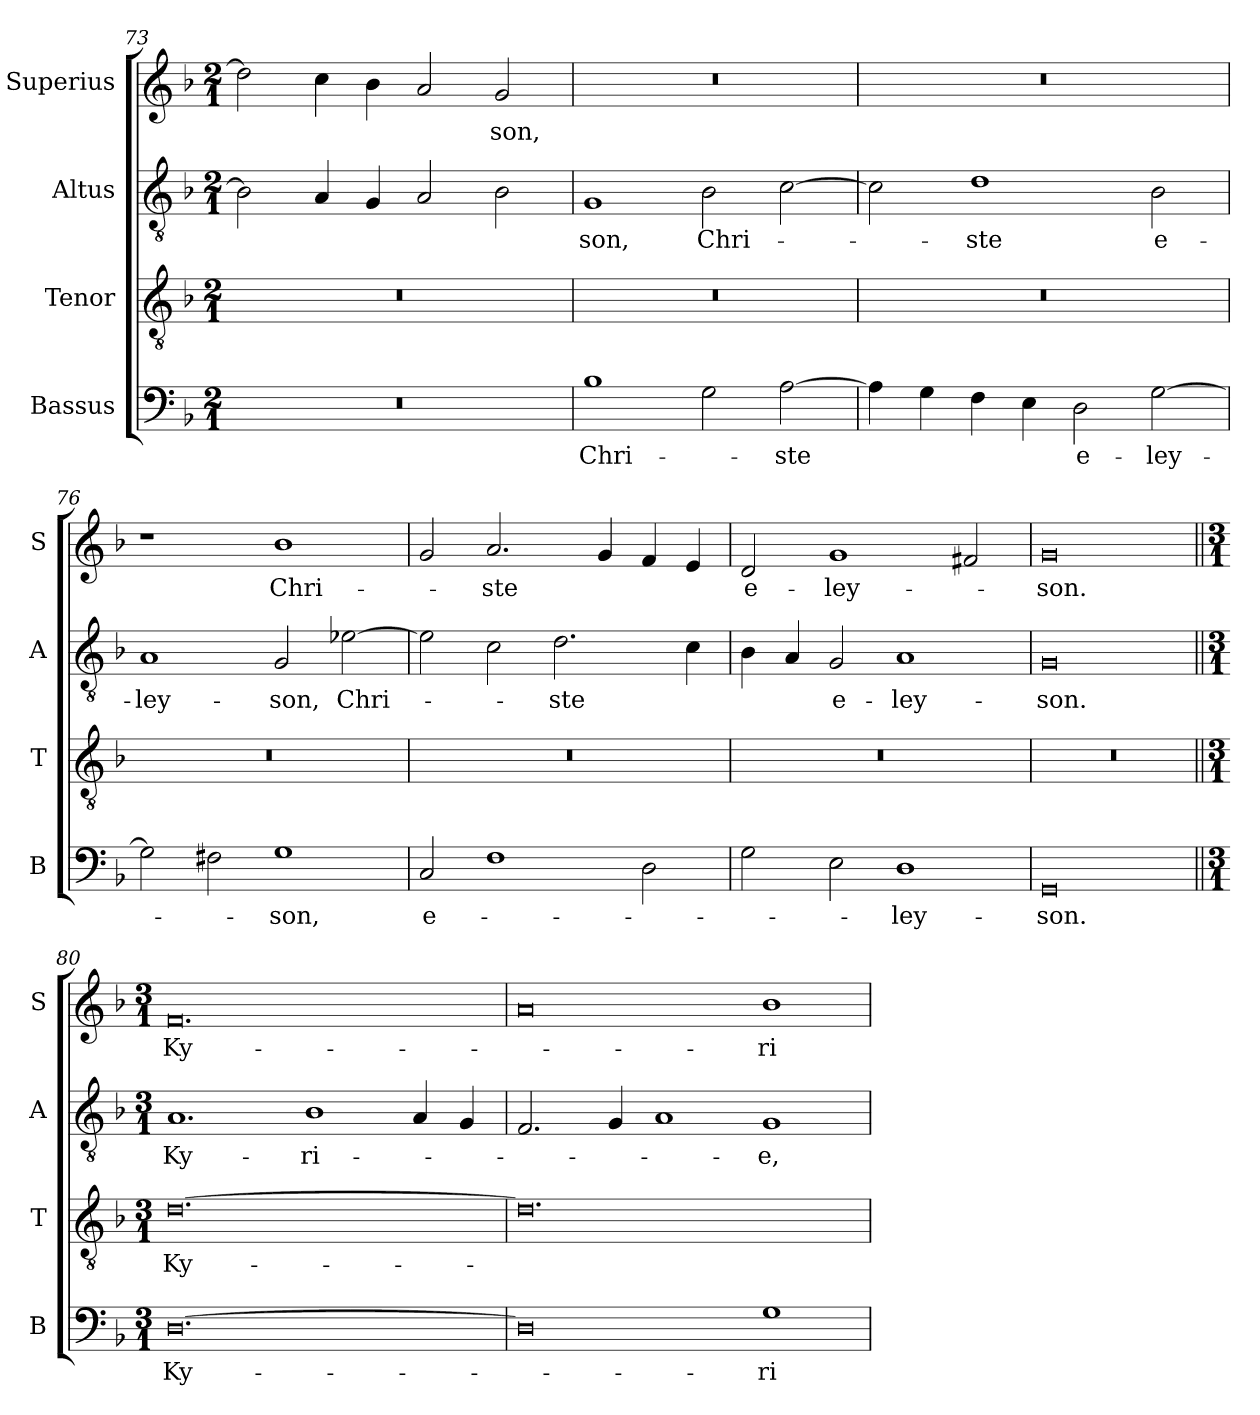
**kern	**text	**kern	**text	**kern	**text	**kern	**text
*part4	*part4	*part3	*part3	*part2	*part2	*part1	*part1
*staff4	*staff4	*staff3	*staff3	*staff2	*staff2	*staff1	*staff1
*I"Bassus	*	*I"Tenor	*	*I"Altus	*	*I"Superius	*
*I'B	*	*I'T	*	*I'A	*	*I'S	*
*clefF4	*	*clefGv2	*	*clefGv2	*	*clefG2	*
*k[b-]	*	*k[b-]	*	*k[b-]	*	*k[b-]	*
*M2/1	*	*M2/1	*	*M2/1	*	*M2/1	*
=73	=73	=73	=73	=73	=73	=73	=73
0r	.	0r	.	2B-]	.	2dd]	.
.	.	.	.	4A	.	4cc	.
.	.	.	.	4G	.	4b-	.
.	.	.	.	2A	.	2a	.
!	!	!	!	!	!	!	!LO:LY:i
.	.	.	.	2B-	.	2g	-son,
=74	=74	=74	=74	=74	=74	=74	=74
!	!LO:LY:i	!	!	!	!LO:LY:i	!	!
1B-	Chri-	0r	.	1G	-son,	0r	.
!	!	!	!	!	!LO:LY:i	!	!
2G	.	.	.	2B-	Chri-	.	.
!	!LO:LY:i	!	!	!	!	!	!
[2A	-ste	.	.	[2c	.	.	.
=75	=75	=75	=75	=75	=75	=75	=75
4A]	.	0r	.	2c]	.	0r	.
4G	.	.	.	.	.	.	.
!	!	!	!	!	!LO:LY:i	!	!
4F	.	.	.	1d	-ste	.	.
4E	.	.	.	.	.	.	.
!	!LO:LY:i	!	!	!	!	!	!
2D	e-	.	.	.	.	.	.
!	!LO:LY:i	!	!	!	!LO:LY:i	!	!
[2G	-ley-	.	.	2B-	e-	.	.
=76	=76	=76	=76	=76	=76	=76	=76
!	!	!	!	!	!LO:LY:i	!	!
2G]	.	0r	.	1A	-ley-	1r	.
2F#X	.	.	.	.	.	.	.
!	!LO:LY:i	!	!	!	!LO:LY:i	!	!LO:LY:i
1G	-son,	.	.	2G	-son,	1b-	Chri-
!	!	!	!	!	!LO:LY:i	!	!
.	.	.	.	[2e-X	Chri-	.	.
=77	=77	=77	=77	=77	=77	=77	=77
!	!LO:LY:i	!	!	!	!	!	!
2C	e-	0r	.	2e-]	.	2g	.
!	!	!	!	!	!	!	!LO:LY:i
1F	.	.	.	2c	.	2.a	-ste
!	!	!	!	!	!LO:LY:i	!	!
.	.	.	.	2.d	-ste	.	.
.	.	.	.	.	.	4g	.
2D	.	.	.	.	.	4f	.
.	.	.	.	4c	.	4e	.
=78	=78	=78	=78	=78	=78	=78	=78
!	!	!	!	!	!	!	!LO:LY:i
2G	.	0r	.	4B-	.	2d	e-
.	.	.	.	4A	.	.	.
!	!	!	!	!	!LO:LY:i	!	!
2E	.	.	.	2G	e-	1g	-ley-
1D	-ley-	.	.	1A	-ley-	.	.
.	.	.	.	.	.	2f#X	.
=79	=79	=79	=79	=79	=79	=79	=79
0GG	-son.	0r	.	0G	-son.	0g	-son.
=80||	=80||	=80||	=80||	=80||	=80||	=80||	=80||
*M3/1	*	*M3/1	*	*M3/1	*	*M3/1	*
[0.D	Ky-	[0.d	Ky-	1.A	Ky-	0.f	Ky-
.	.	.	.	1B-	-ri-	.	.
.	.	.	.	4A	.	.	.
.	.	.	.	4G	.	.	.
=81	=81	=81	=81	=81	=81	=81	=81
0D]	.	0.d]	.	2.F	.	0a	.
.	.	.	.	4G	.	.	.
.	.	.	.	1A	.	.	.
1G	-ri-	.	.	1G	-e,	1b-	-ri-
=	=	=	=	=	=	=	=
*-	*-	*-	*-	*-	*-	*-	*-
